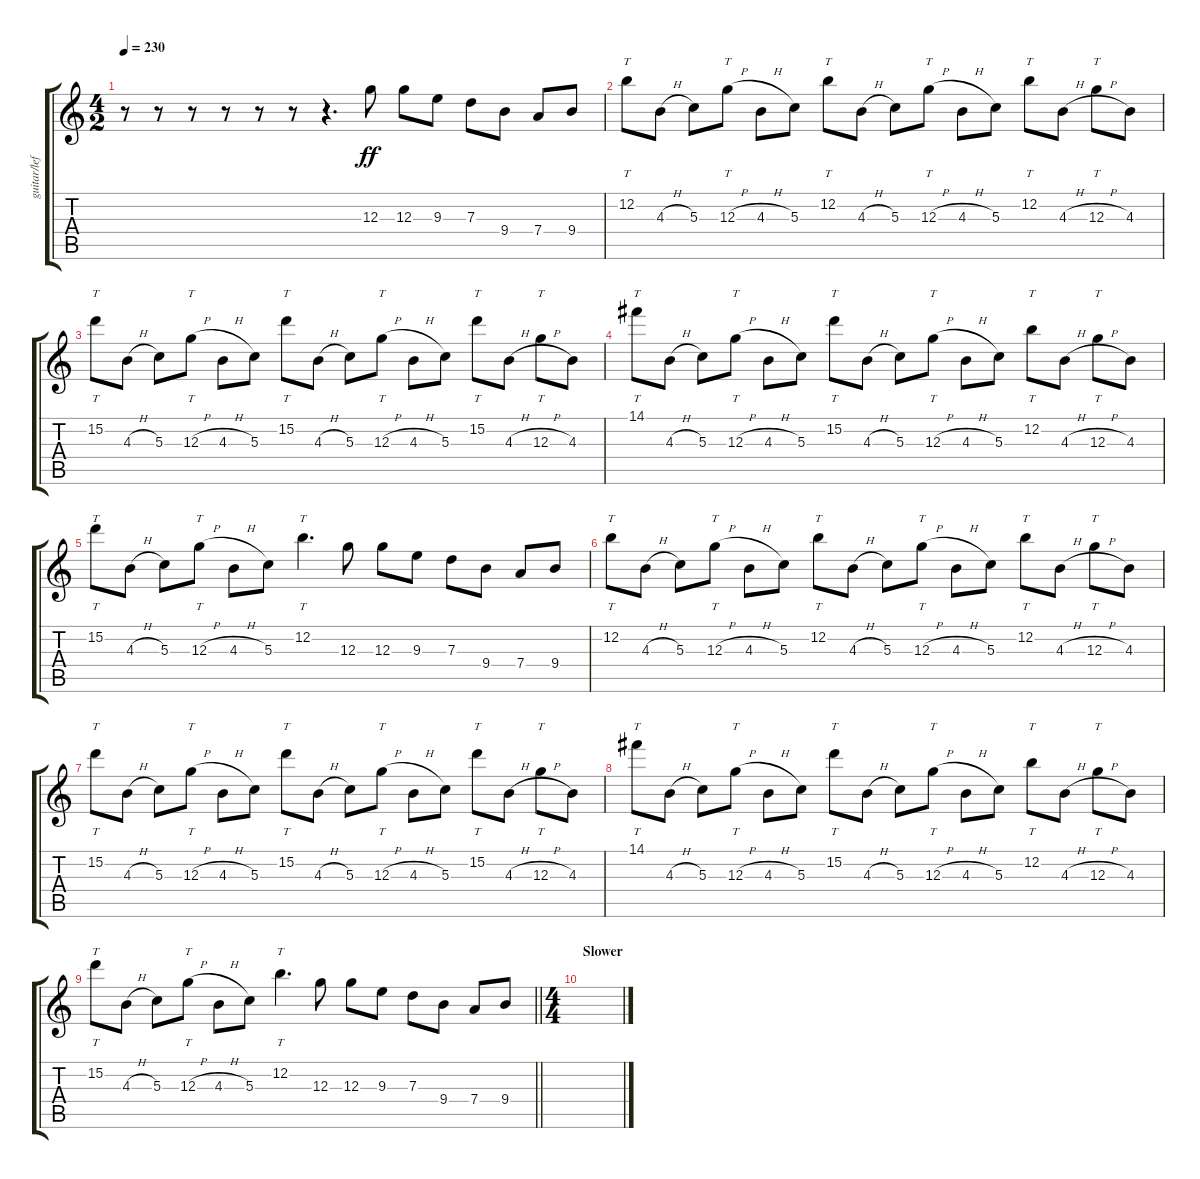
\track ("guitar/left" "guitar/lef") {instrument distortionguitar}
\staff {score tabs}
\tuning (E4 B3 G3 D3 A2 E2) {hide}
\ts (4 2)
\tempo 230
\clef g2
\ks c
r.8{dy f} r.8 r.8 r.8 r.8 r.8 r.4{d} 12.3.8{dy ff} 12.3.8 9.3.8 7.3.8 9.4.8 7.4.8 9.4.8 |
12.2.8{tt} 4.3{h}.8 5.3.8 12.3{h}.8{tt} 4.3{h}.8 5.3.8 12.2.8{tt} 4.3{h}.8 5.3.8 12.3{h}.8{tt} 4.3{h}.8 5.3.8 12.2.8{tt} 4.3{h}.8 12.3{h}.8{tt} 4.3.8 |
15.2.8{tt} 4.3{h}.8 5.3.8 12.3{h}.8{tt} 4.3{h}.8 5.3.8 15.2.8{tt} 4.3{h}.8 5.3.8 12.3{h}.8{tt} 4.3{h}.8 5.3.8 15.2.8{tt} 4.3{h}.8 12.3{h}.8{tt} 4.3.8 |
14.1.8{tt} 4.3{h}.8 5.3.8 12.3{h}.8{tt} 4.3{h}.8 5.3.8 15.2.8{tt} 4.3{h}.8 5.3.8 12.3{h}.8{tt} 4.3{h}.8 5.3.8 12.2.8{tt} 4.3{h}.8 12.3{h}.8{tt} 4.3.8 |
15.2.8{tt} 4.3{h}.8 5.3.8 12.3{h}.8{tt} 4.3{h}.8 5.3.8 12.2.4{tt d} 12.3.8 12.3.8 9.3.8 7.3.8 9.4.8 7.4.8 9.4.8 |
12.2.8{tt} 4.3{h}.8 5.3.8 12.3{h}.8{tt} 4.3{h}.8 5.3.8 12.2.8{tt} 4.3{h}.8 5.3.8 12.3{h}.8{tt} 4.3{h}.8 5.3.8 12.2.8{tt} 4.3{h}.8 12.3{h}.8{tt} 4.3.8 |
15.2.8{tt} 4.3{h}.8 5.3.8 12.3{h}.8{tt} 4.3{h}.8 5.3.8 15.2.8{tt} 4.3{h}.8 5.3.8 12.3{h}.8{tt} 4.3{h}.8 5.3.8 15.2.8{tt} 4.3{h}.8 12.3{h}.8{tt} 4.3.8 |
14.1.8{tt} 4.3{h}.8 5.3.8 12.3{h}.8{tt} 4.3{h}.8 5.3.8 15.2.8{tt} 4.3{h}.8 5.3.8 12.3{h}.8{tt} 4.3{h}.8 5.3.8 12.2.8{tt} 4.3{h}.8 12.3{h}.8{tt} 4.3.8 |
\barLineRight lightlight
15.2.8{tt} 4.3{h}.8 5.3.8 12.3{h}.8{tt} 4.3{h}.8 5.3.8 12.2.4{tt d} 12.3.8 12.3.8 9.3.8 7.3.8 9.4.8 7.4.8 9.4.8 |
\ts (4 4)
\section ("" "Slower")
